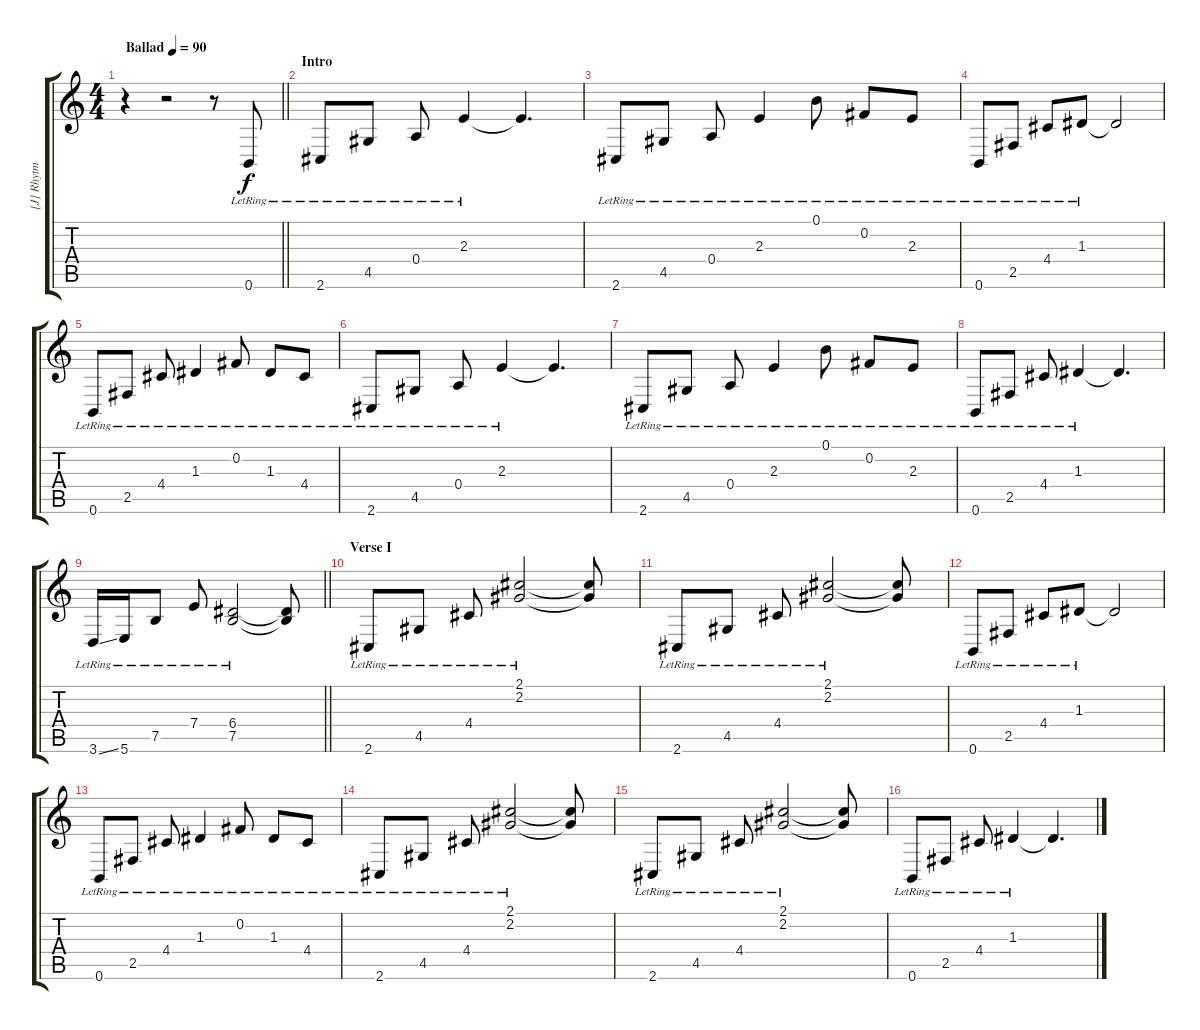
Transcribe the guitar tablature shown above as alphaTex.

\track ("[J] Rhytm Guitar I (Jay)" "[J] Rhytm ") {instrument distortionguitar}
\staff {score tabs}
\tuning (B3 Gb3 D3 A2 E2 B1) {hide}
\ts (4 4)
\tempo (90 "Ballad")
\clef g2
\barLineRight lightlight
\ks c
r.4{dy f instrument distortionguitar} r.2 r.8 0.6{lr}.8{instrument electricguitarclean} |
\section ("" "Intro")
2.6{lr}.8 4.5{lr}.8 0.4{lr}.8 2.3{lr}.4 2.3{t}.4{d} |
2.6{lr}.8 4.5{lr}.8 0.4{lr}.8 2.3{lr}.4 0.1{lr}.8 0.2{lr}.8 2.3{lr}.8 |
0.6{lr}.8 2.5{lr}.8 4.4{lr}.8 1.3{lr}.8 1.3{t}.2 |
0.6{lr}.8 2.5{lr}.8 4.4{lr}.8 1.3{lr}.4 0.2{lr}.8 1.3{lr}.8 4.4{lr}.8 |
2.6{lr}.8 4.5{lr}.8 0.4{lr}.8 2.3{lr}.4 2.3{t}.4{d} |
2.6{lr}.8 4.5{lr}.8 0.4{lr}.8 2.3{lr}.4 0.1{lr}.8 0.2{lr}.8 2.3{lr}.8 |
0.6{lr}.8 2.5{lr}.8 4.4{lr}.8 1.3{lr}.4 1.3{t}.4{d} |
\barLineRight lightlight
3.6{ss lr}.16 5.6{lr}.16 7.5{lr}.8 7.4{lr}.8 (6.4{lr} 7.5{lr}).2 (6.4{t} 7.5{t}).8 |
\section ("" "Verse I")
2.6{lr}.8{instrument electricguitarclean} 4.5{lr}.8 4.4{lr}.8 (2.1{lr} 2.2{lr}).2 (2.1{t} 2.2{t}).8 |
2.6{lr}.8 4.5{lr}.8 4.4{lr}.8 (2.1{lr} 2.2{lr}).2 (2.1{t} 2.2{t}).8 |
0.6{lr}.8 2.5{lr}.8 4.4{lr}.8 1.3{lr}.8 1.3{t}.2 |
0.6{lr}.8 2.5{lr}.8 4.4{lr}.8 1.3{lr}.4 0.2{lr}.8 1.3{lr}.8 4.4{lr}.8 |
2.6{lr}.8 4.5{lr}.8 4.4{lr}.8 (2.1{lr} 2.2{lr}).2 (2.1{t} 2.2{t}).8 |
2.6{lr}.8 4.5{lr}.8 4.4{lr}.8 (2.1{lr} 2.2{lr}).2 (2.1{t} 2.2{t}).8 |
0.6{lr}.8 2.5{lr}.8 4.4{lr}.8 1.3{lr}.4 1.3{t}.4{d}
